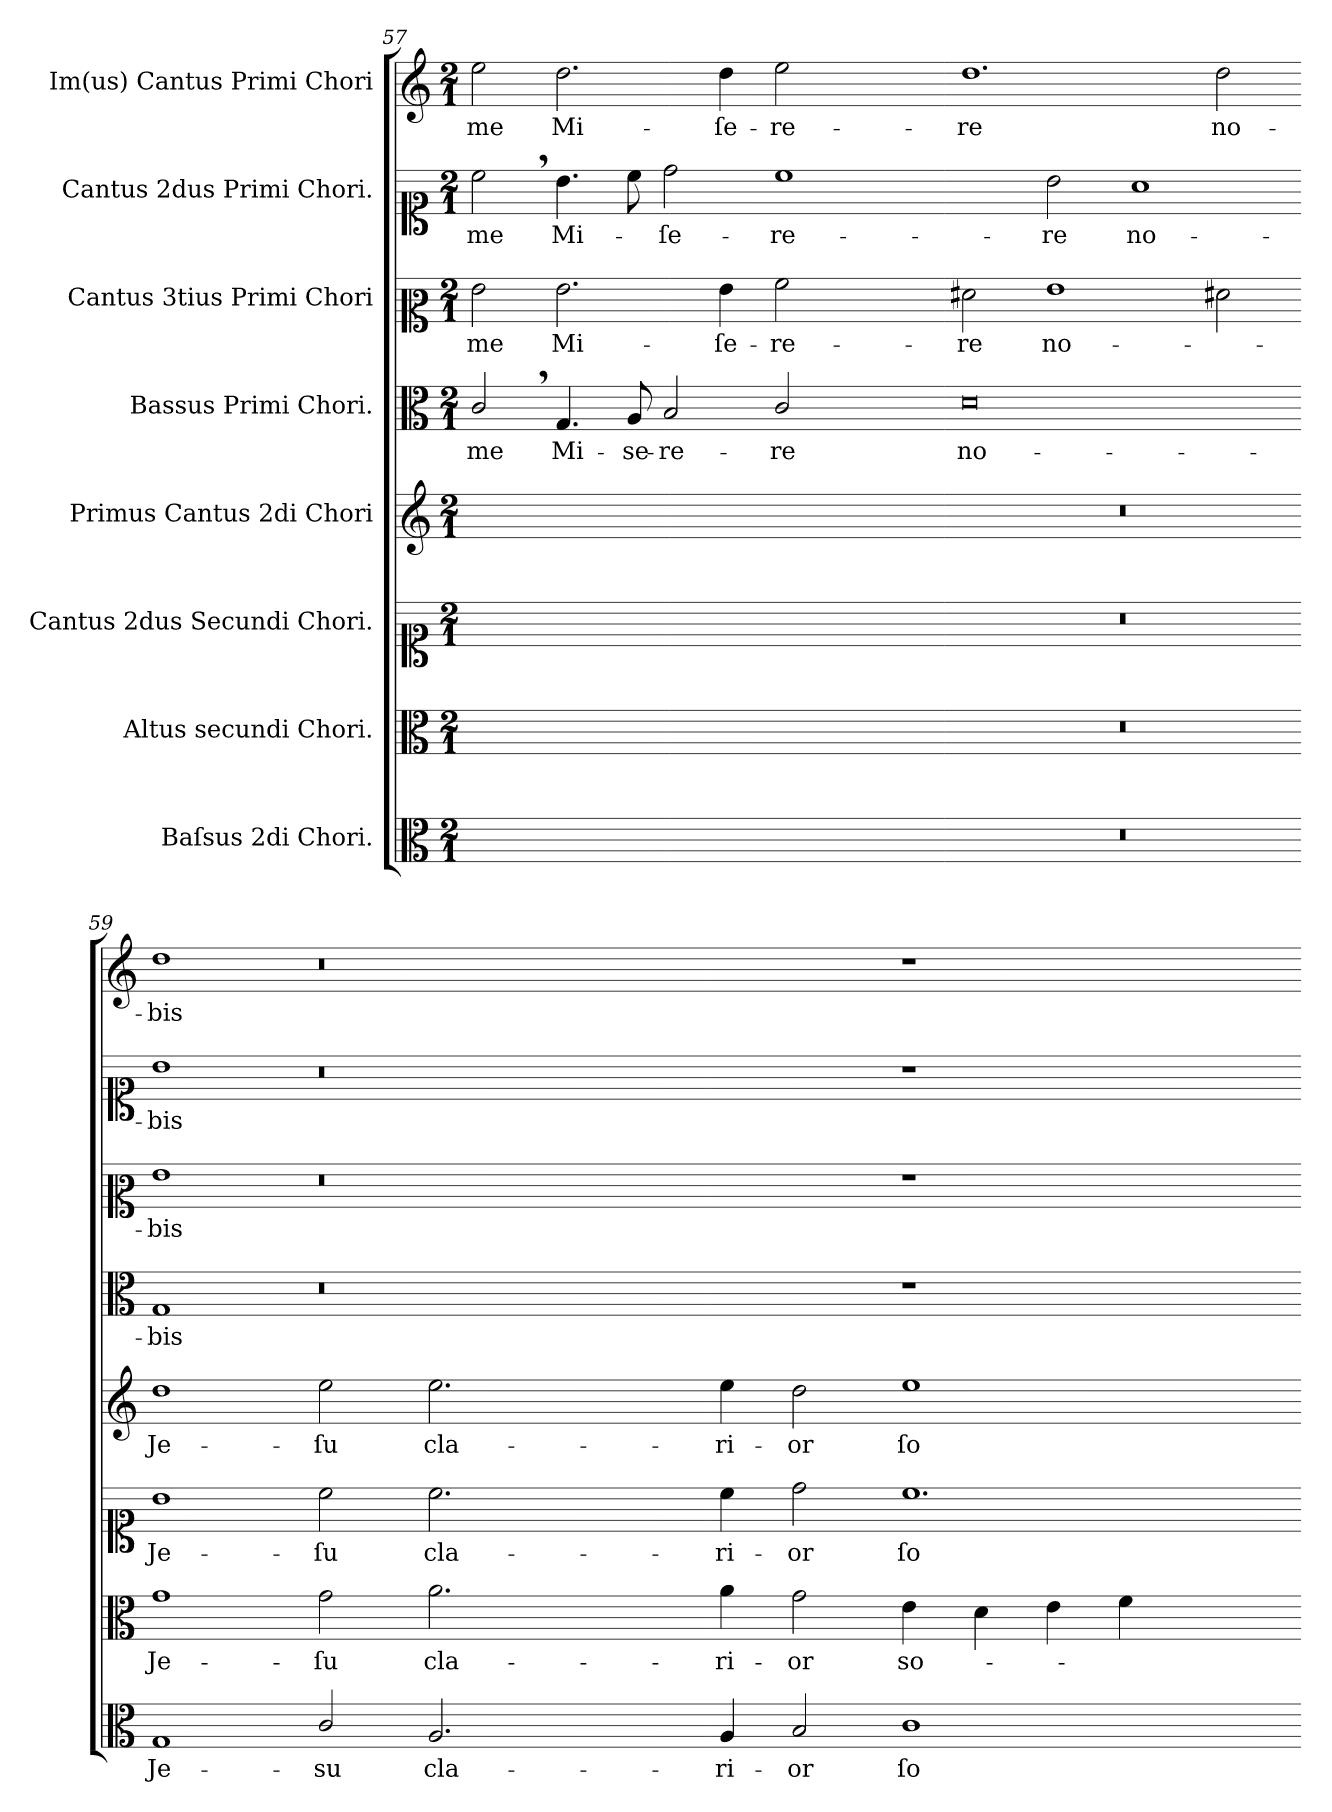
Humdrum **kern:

**kern	**text	**kern	**text	**kern	**text	**kern	**text	**kern	**text	**kern	**text	**kern	**text	**kern	**text
*part8	*part8	*part7	*part7	*part6	*part6	*part5	*part5	*part4	*part4	*part3	*part3	*part2	*part2	*part1	*part1
*staff8	*staff8	*staff7	*staff7	*staff6	*staff6	*staff5	*staff5	*staff4	*staff4	*staff3	*staff3	*staff2	*staff2	*staff1	*staff1
*I"Baſsus 2di Chori.	*	*I"Altus secundi Chori.	*	*I"Cantus 2dus Secundi Chori.	*	*I"Primus Cantus 2di Chori	*	*I"Bassus Primi Chori.	*	*I"Cantus 3tius Primi Chori	*	*I"Cantus 2dus Primi Chori.	*	*I"Im(us) Cantus Primi Chori	*
*clefC3	*	*clefC3	*	*clefC1	*	*clefG2	*	*clefC3	*	*clefC2	*	*clefC1	*	*clefG2	*
*k[]	*	*k[]	*	*k[]	*	*k[]	*	*k[]	*	*k[]	*	*k[]	*	*k[]	*
*M2/1	*	*M2/1	*	*M2/1	*	*M2/1	*	*M2/1	*	*M2/1	*	*M2/1	*	*M2/1	*
=57	=57	=57	=57	=57	=57	=57	=57	=57	=57	=57	=57	=57	=57	=57	=57
0ryy	.	0ryy	.	0ryy	.	0ryy	.	2c,</	-me	2g\	-me	2cc,<\	-me	2ee\	-me
.	.	.	.	.	.	.	.	4.G/	Mi-	2.g\	Mi-	4.b\	Mi-	2.dd\	Mi-
.	.	.	.	.	.	.	.	8A/	-se-	.	.	8cc\	.	.	.
.	.	.	.	.	.	.	.	2B/	-re-	.	.	2dd\	-ſe-	.	.
.	.	.	.	.	.	.	.	.	.	4g\	-ſe-	.	.	4dd\	-ſe-
.	.	.	.	.	.	.	.	2c/	-re	2a\	-re-	1cc\	-re-	2ee\	-re-
2ryy	.	2ryy	.	2ryy	.	2ryy	.	2ryy	.	2ryy	.	.	.	2ryy	.
=58-	=58-	=58-	=58-	=58-	=58-	=58-	=58-	=58-	=58-	=58-	=58-	=58-	=58-	=58-	=58-
0r	.	0r	.	0r	.	0r	.	0d	no-	2f#X\	-re	2ryy	.	1.dd	-re
.	.	.	.	.	.	.	.	.	.	1g	no-	2b\	-re	.	.
.	.	.	.	.	.	.	.	.	.	.	.	1a	no-	.	.
.	.	.	.	.	.	.	.	.	.	2f#X\	.	.	.	2dd\	no-
=59-	=59-	=59-	=59-	=59-	=59-	=59-	=59-	=59-	=59-	=59-	=59-	=59-	=59-	=59-	=59-
1G	Je-	1g	Je-	1b	Je-	1dd	Je-	1G	-bis	1g	-bis	1b	-bis	1dd	-bis
2c/	-su	2g\	-ſu	2cc\	-ſu	2ee\	-ſu	0r	.	0r	.	0r	.	0r	.
2.A/	cla-	2.a\	cla-	2.cc\	cla-	2.ee\	cla-	.	.	.	.	.	.	.	.
2.ryy	.	2.ryy	.	2.ryy	.	2.ryy	.	.	.	.	.	.	.	.	.
=60-	=60-	=60-	=60-	=60-	=60-	=60-	=60-	=60-	=60-	=60-	=60-	=60-	=60-	=60-	=60-
4A/	-ri-	4a\	-ri-	4cc\	-ri-	4ee\	-ri-	2.ryy	.	2.ryy	.	2.ryy	.	2.ryy	.
2B/	-or	2g\	-or	2dd\	-or	2dd\	-or	.	.	.	.	.	.	.	.
1c	ſo-	4e\	so-	1.cc	ſo-	1ee	ſo-	1r	.	1r	.	1r	.	1r	.
.	.	4d\	.	.	.	.	.	.	.	.	.	.	.	.	.
.	.	4e\	.	.	.	.	.	.	.	.	.	.	.	.	.
.	.	4f\	.	.	.	.	.	.	.	.	.	.	.	.	.
2ryy	.	2ryy	.	.	.	2ryy	.	2ryy	.	2ryy	.	2ryy	.	2ryy	.
=-	=-	=-	=-	=-	=-	=-	=-	=-	=-	=-	=-	=-	=-	=-	=-
*-	*-	*-	*-	*-	*-	*-	*-	*-	*-	*-	*-	*-	*-	*-	*-
